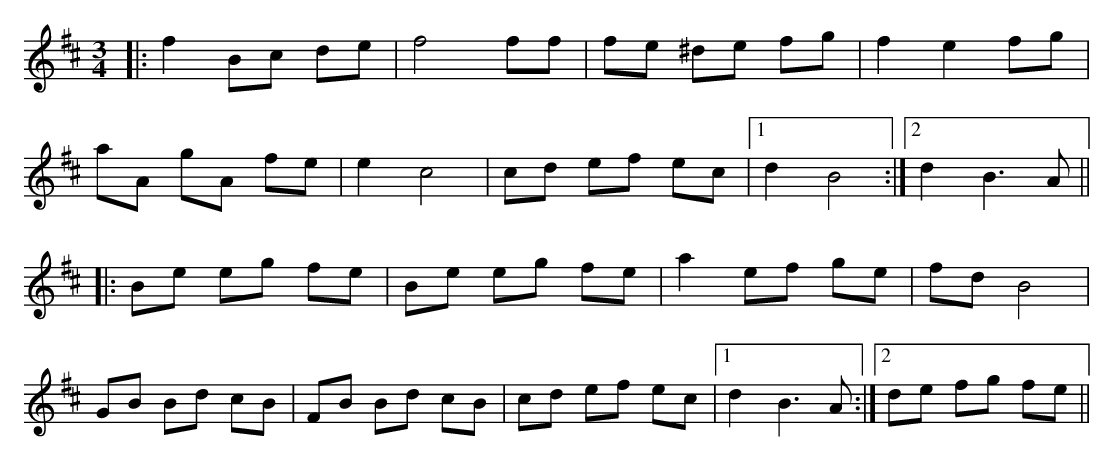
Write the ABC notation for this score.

X:1
M:3/4
K:Bmin
|:f2 Bc de|f4 ff|fe ^de fg|f2 e2 fg|
aA gA fe|e2 c4|cd ef ec|1 d2 B4:|2 d2 B3 A||
|:Be eg fe|Be eg fe|a2 ef ge|fd B4|
GB Bd cB|FB Bd cB|cd ef ec|1 d2 B3 A:|2 de fg fe||
